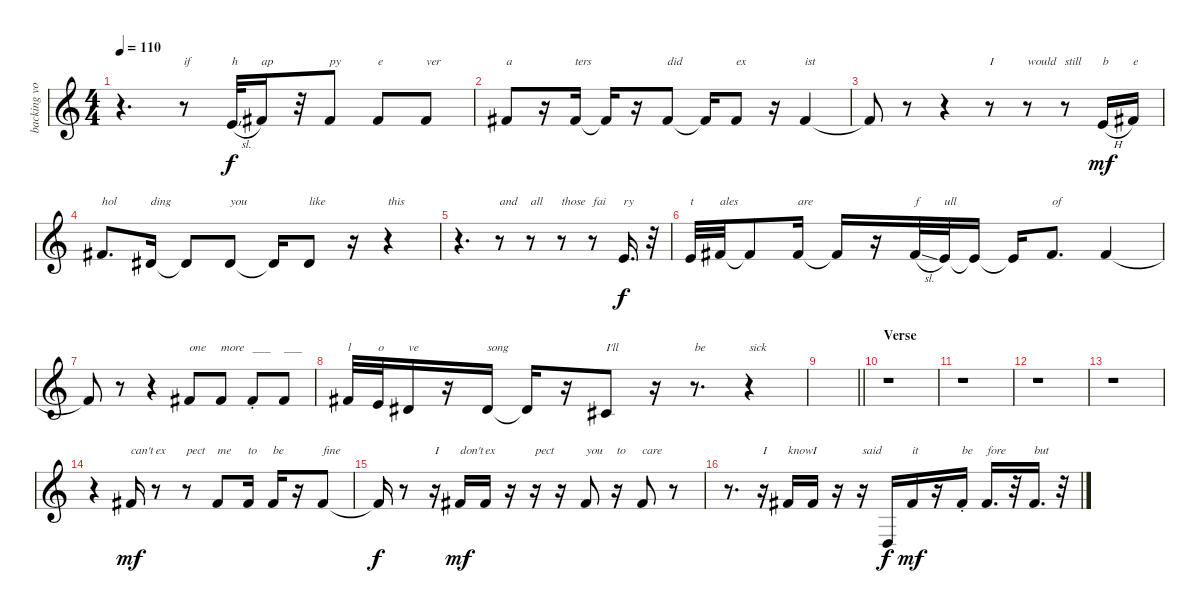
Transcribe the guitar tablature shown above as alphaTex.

\track ("backing vocals" "backing vo") {instrument lead2sawtooth}
\staff {score}
\tuning (E4 B3 G3 D3 A2 E2) {hide}
\ts (4 4)
\tempo 110
\clef g2
\ks c
r.4{d dy mp} r.8{txt "if"} 5.2{sl}.32{txt "h" dy f} 7.2.16{txt "ap"} r.32 7.2.8{txt "py"} 7.2.8{txt "e"} 7.2.8{txt "ver"} |
7.2.8{txt "a"} r.16 7.2.16{txt "ters"} 7.2{t}.16 r.16 7.2.8{txt "did"} 7.2{t}.16 7.2.8{txt "ex"} r.16 7.2.4{txt "ist"} |
7.2{t}.8 r.8 r.4 r.8{txt "I"} r.8{txt "would"} r.8{txt "still"} 5.2{h}.16{txt "b" dy mf} 7.2.16{txt "e"} |
7.2.8{d txt "hol"} 4.2.16{txt "ding"} 4.2{t}.8 4.2.8{txt "you"} 4.2{t}.16 4.2.8{txt "like"} r.16 r.4{txt "this"} |
r.4{d} r.8{txt "and"} r.8{txt "all"} r.8{txt "those"} r.8{txt "fai"} 5.2.16{d txt "ry" dy f} r.32 |
5.2.32{txt "t"} 7.2.32{txt "ales"} 7.2{t}.8 7.2.16{txt "are"} 7.2{t}.16 r.16 7.2{sl}.32{txt "f"} 5.2.32{txt "ull"} 5.2{t}.16 5.2{t}.16 7.2.8{d txt "of"} 7.2.4 |
7.2{t}.8 r.8 r.4 7.2.8{txt "one"} 7.2.8{txt "more"} 7.2{st}.8{txt "___"} 7.2.8{txt "___"} |
7.2.32{txt "l"} 5.2.32{txt "o"} 4.2.16{txt "ve"} r.16 4.2.16{txt "song"} 4.2{t}.16 r.16 6.3.8{txt "I'll"} r.16 r.8{d txt "be"} r.4{txt "sick"} |
\barLineRight lightlight
|
\section ("" "Verse")
r.1 |
r.1 |
r.1 |
r.1 |
r.4 7.2.16{txt "can't" dy mf} r.8{txt "ex"} r.8{txt "pect"} 7.2.8{txt "me"} 7.2.16{txt "to"} 7.2.16{txt "be"} r.16 7.2.8{txt "fine"} |
7.2{t}.16{dy f} r.8 r.16{txt "I"} 7.2.16{txt "don't" dy mf} 7.2.16{txt "ex"} r.16 r.16{txt "pect"} r.16 7.2.8{txt "you"} r.16{txt "to"} 7.2.8{txt "care"} r.8 |
r.8{d} r.16{txt "I"} 7.2.16{txt "know"} 7.2.16{txt "I"} r.16 r.16{txt "said"} 0.4.16{dy f} 7.2.16{txt "it" dy mf} r.16 7.2{st}.16{txt "be"} 7.2.16{d txt "fore"} r.32 7.2.16{d txt "but"} r.32
